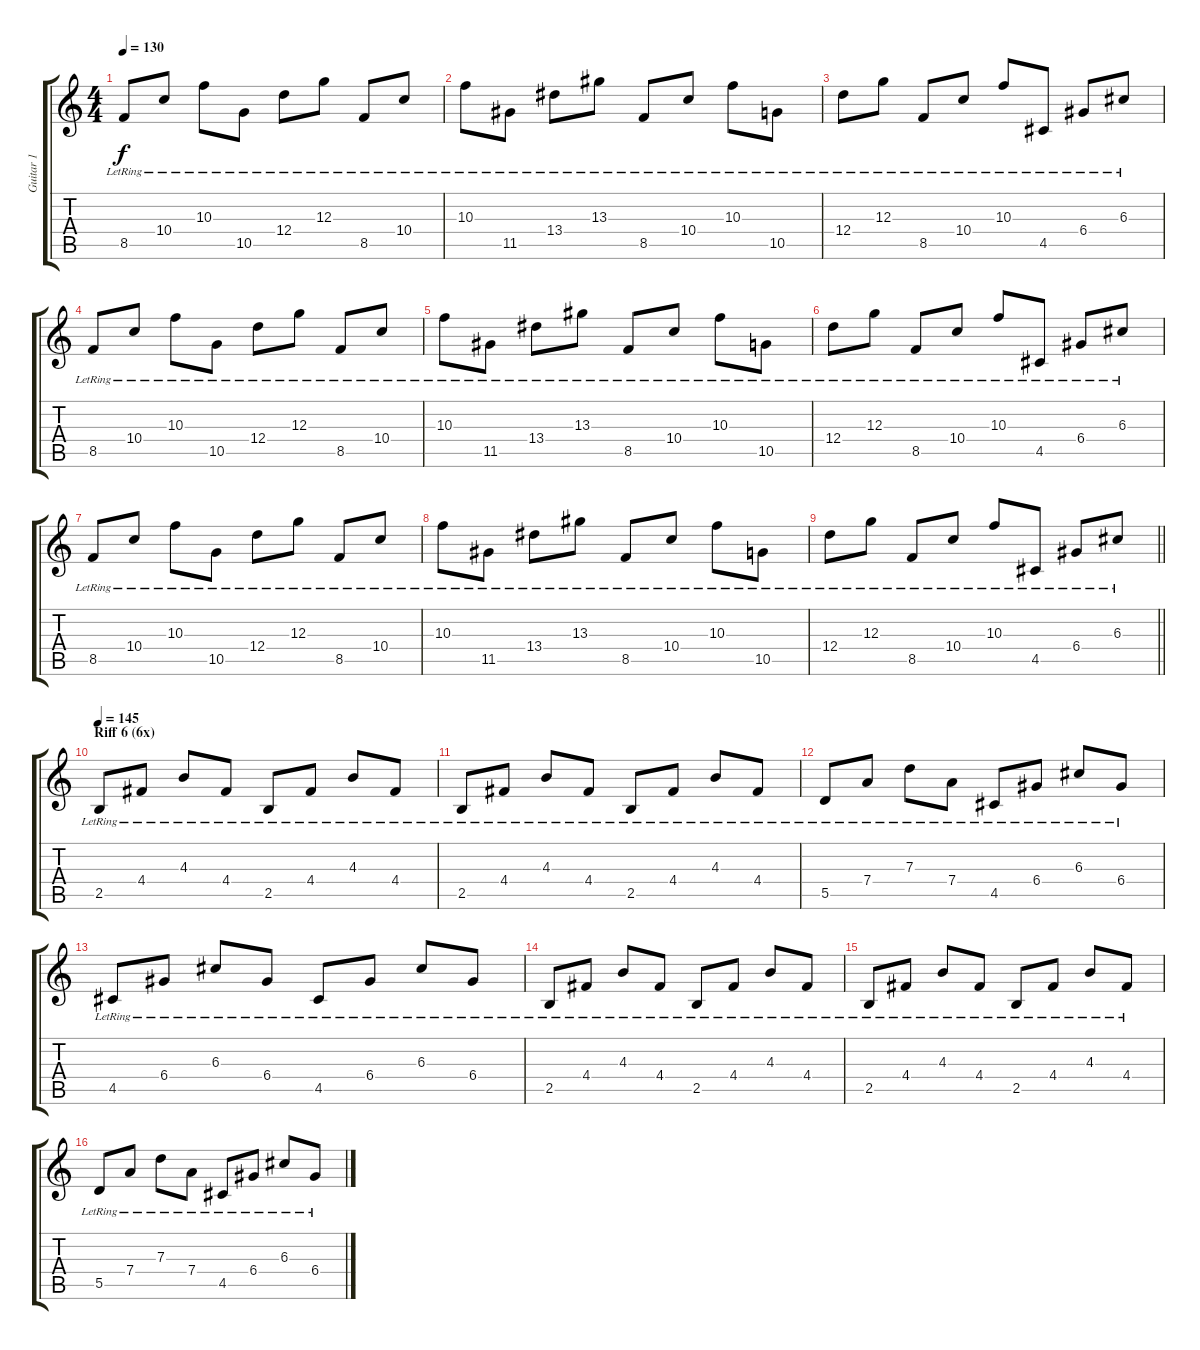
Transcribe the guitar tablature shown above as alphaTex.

\track ("Guitar 1" "Guitar 1") {instrument distortionguitar}
\staff {score tabs}
\tuning (E4 B3 G3 D3 A2 E2) {hide}
\ts (4 4)
\tempo 130
\clef g2
\ks c
8.5{lr}.8{dy f} 10.4{lr}.8 10.3{lr}.8 10.5{lr}.8 12.4{lr}.8 12.3{lr}.8 8.5{lr}.8 10.4{lr}.8 |
10.3{lr}.8 11.5{lr}.8 13.4{lr}.8 13.3{lr}.8 8.5{lr}.8 10.4{lr}.8 10.3{lr}.8 10.5{lr}.8 |
12.4{lr}.8 12.3{lr}.8 8.5{lr}.8 10.4{lr}.8 10.3{lr}.8 4.5{lr}.8 6.4{lr}.8 6.3{lr}.8 |
8.5{lr}.8 10.4{lr}.8 10.3{lr}.8 10.5{lr}.8 12.4{lr}.8 12.3{lr}.8 8.5{lr}.8 10.4{lr}.8 |
10.3{lr}.8 11.5{lr}.8 13.4{lr}.8 13.3{lr}.8 8.5{lr}.8 10.4{lr}.8 10.3{lr}.8 10.5{lr}.8 |
12.4{lr}.8 12.3{lr}.8 8.5{lr}.8 10.4{lr}.8 10.3{lr}.8 4.5{lr}.8 6.4{lr}.8 6.3{lr}.8 |
8.5{lr}.8 10.4{lr}.8 10.3{lr}.8 10.5{lr}.8 12.4{lr}.8 12.3{lr}.8 8.5{lr}.8 10.4{lr}.8 |
10.3{lr}.8 11.5{lr}.8 13.4{lr}.8 13.3{lr}.8 8.5{lr}.8 10.4{lr}.8 10.3{lr}.8 10.5{lr}.8 |
\barLineRight lightlight
12.4{lr}.8 12.3{lr}.8 8.5{lr}.8 10.4{lr}.8 10.3{lr}.8 4.5{lr}.8 6.4{lr}.8 6.3{lr}.8 |
\section ("" "Riff 6 (6x)")
\tempo 145
2.5{lr}.8 4.4{lr}.8 4.3{lr}.8 4.4{lr}.8 2.5{lr}.8 4.4{lr}.8 4.3{lr}.8 4.4{lr}.8 |
2.5{lr}.8 4.4{lr}.8 4.3{lr}.8 4.4{lr}.8 2.5{lr}.8 4.4{lr}.8 4.3{lr}.8 4.4{lr}.8 |
5.5{lr}.8 7.4{lr}.8 7.3{lr}.8 7.4{lr}.8 4.5{lr}.8 6.4{lr}.8 6.3{lr}.8 6.4{lr}.8 |
4.5{lr}.8 6.4{lr}.8 6.3{lr}.8 6.4{lr}.8 4.5{lr}.8 6.4{lr}.8 6.3{lr}.8 6.4{lr}.8 |
2.5{lr}.8 4.4{lr}.8 4.3{lr}.8 4.4{lr}.8 2.5{lr}.8 4.4{lr}.8 4.3{lr}.8 4.4{lr}.8 |
2.5{lr}.8 4.4{lr}.8 4.3{lr}.8 4.4{lr}.8 2.5{lr}.8 4.4{lr}.8 4.3{lr}.8 4.4{lr}.8 |
5.5{lr}.8 7.4{lr}.8 7.3{lr}.8 7.4{lr}.8 4.5{lr}.8 6.4{lr}.8 6.3{lr}.8 6.4{lr}.8
